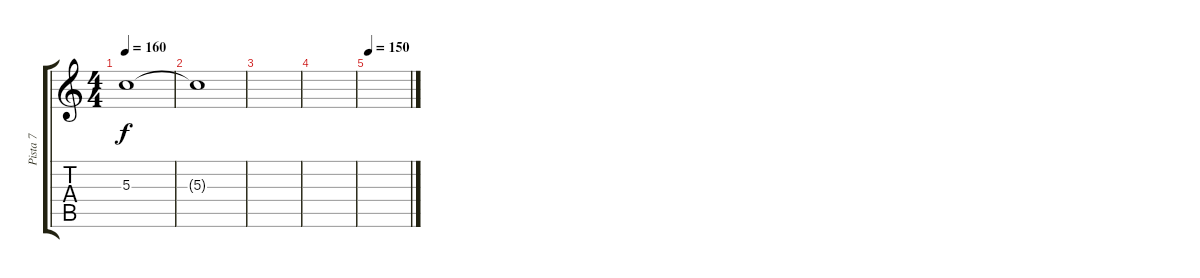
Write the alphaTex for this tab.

\track ("Pista 7" "Pista 7") {instrument overdrivenguitar}
\staff {score tabs}
\tuning (E4 C4 G3 C3 G2 C2) {hide}
\ts (4 4)
\tempo 160
\clef g2
\ks c
5.3{t}.1{dy f} |
5.3{t}.1 |
|
|
\tempo 150
